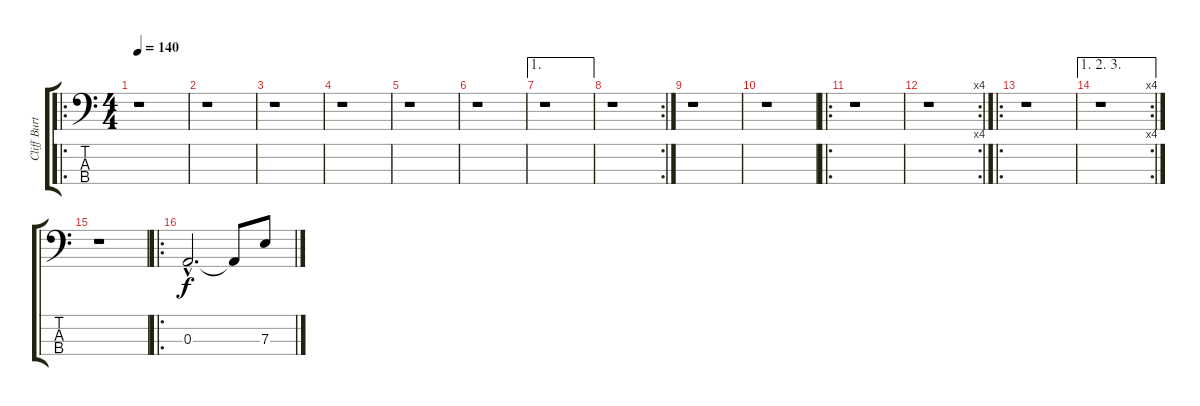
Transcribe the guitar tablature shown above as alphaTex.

\track ("Cliff Burton (Bass)" "Cliff Burt") {instrument electricbassfinger}
\staff {score tabs}
\tuning (G2 D2 A1 E1) {hide}
\ro
\ts (4 4)
\tempo 140
\clef f4
\ks c
r.1{dy f instrument electricbassfinger} |
r.1 |
r.1 |
r.1 |
r.1 |
r.1 |
\ae 1
r.1 |
\rc 2
r.1 |
r.1 |
r.1 |
\ro
r.1 |
\rc 4
r.1 |
\ro
r.1 |
\ae (1 2 3)
\rc 4
r.1 |
r.1 |
\ro
0.3{hac}.2{d} 0.3{t}.8 7.3.8
